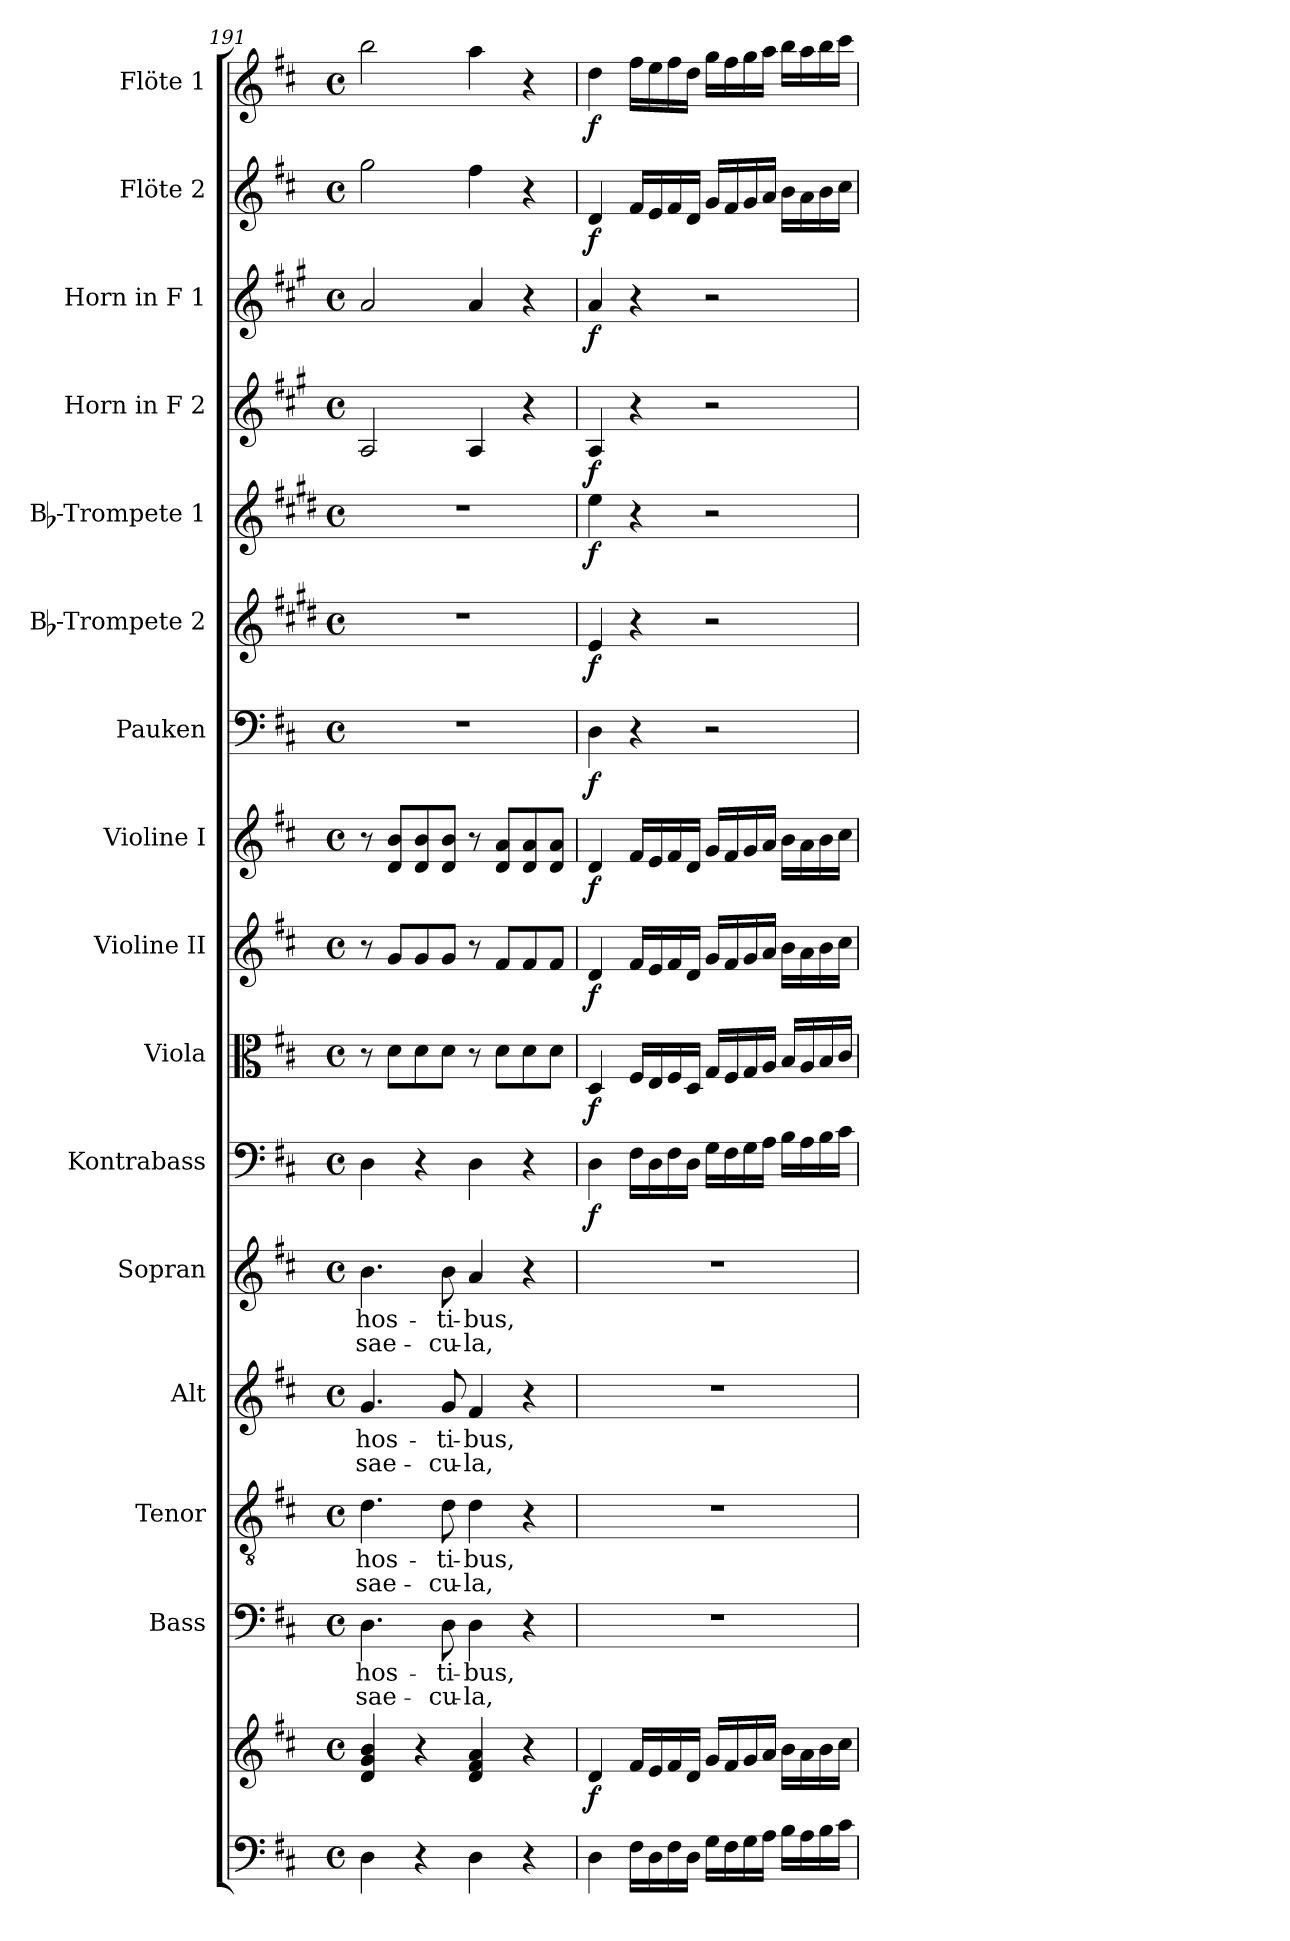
**kern	**kern	**dynam	**kern	**text	**text	**kern	**text	**text	**kern	**text	**text	**kern	**text	**text	**kern	**dynam	**kern	**dynam	**kern	**dynam	**kern	**dynam	**kern	**dynam	**kern	**dynam	**kern	**dynam	**kern	**dynam	**kern	**dynam	**kern	**dynam	**kern	**dynam
*part16	*part16	*part16	*part15	*part15	*part15	*part14	*part14	*part14	*part13	*part13	*part13	*part12	*part12	*part12	*part11	*part11	*part10	*part10	*part9	*part9	*part8	*part8	*part7	*part7	*part6	*part6	*part5	*part5	*part4	*part4	*part3	*part3	*part2	*part2	*part1	*part1
*staff17	*staff16	*staff16/17	*staff15	*staff15	*staff15	*staff14	*staff14	*staff14	*staff13	*staff13	*staff13	*staff12	*staff12	*staff12	*staff11	*staff11	*staff10	*staff10	*staff9	*staff9	*staff8	*staff8	*staff7	*staff7	*staff6	*staff6	*staff5	*staff5	*staff4	*staff4	*staff3	*staff3	*staff2	*staff2	*staff1	*staff1
*	*	*	*I"Bass	*	*	*I"Tenor	*	*	*I"Alt	*	*	*I"Sopran	*	*	*I"Kontrabass	*	*I"Viola	*	*I"Violine II	*	*I"Violine I	*	*I"Pauken	*	*I"Bb-Trompete 2	*	*I"Bb-Trompete 1	*	*I"Horn in F 2	*	*I"Horn in F 1	*	*I"Flöte 2	*	*I"Flöte 1	*
*	*	*	*I'B.	*	*	*I'T.	*	*	*I'A.	*	*	*I'S.	*	*	*I'Kb.	*	*I'Vla.	*	*I'Vl. II	*	*I'Vl. I	*	*I'Pk.	*	*I'Bb Trp. 2	*	*I'Bb Trp. 1	*	*	*	*	*	*I'Fl. 2	*	*I'Fl. 1	*
!!LO:PB:g=z
*clefF4	*clefG2	*	*clefF4	*	*	*clefGv2	*	*	*clefG2	*	*	*clefG2	*	*	*clefF4	*	*clefC3	*	*clefG2	*	*clefG2	*	*clefF4	*	*clefG2	*	*clefG2	*	*clefG2	*	*clefG2	*	*clefG2	*	*clefG2	*
*	*	*	*	*	*	*	*	*	*	*	*	*	*	*	*ITrd7c12	*	*	*	*	*	*	*	*	*	*ITrd1c2	*	*ITrd1c2	*	*ITrd4c7	*	*ITrd4c7	*	*	*	*	*
*k[f#c#]	*k[f#c#]	*	*k[f#c#]	*	*	*k[f#c#]	*	*	*k[f#c#]	*	*	*k[f#c#]	*	*	*k[f#c#]	*	*k[f#c#]	*	*k[f#c#]	*	*k[f#c#]	*	*k[f#c#]	*	*k[f#c#]	*	*k[f#c#]	*	*k[f#c#]	*	*k[f#c#]	*	*k[f#c#]	*	*k[f#c#]	*
*D:	*D:	*	*D:	*	*	*D:	*	*	*D:	*	*	*D:	*	*	*D:	*	*D:	*	*D:	*	*D:	*	*D:	*	*D:	*	*D:	*	*D:	*	*D:	*	*D:	*	*D:	*
*M4/4	*M4/4	*	*M4/4	*	*	*M4/4	*	*	*M4/4	*	*	*M4/4	*	*	*M4/4	*	*M4/4	*	*M4/4	*	*M4/4	*	*M4/4	*	*M4/4	*	*M4/4	*	*M4/4	*	*M4/4	*	*M4/4	*	*M4/4	*
*met(c)	*met(c)	*	*met(c)	*	*	*met(c)	*	*	*met(c)	*	*	*met(c)	*	*	*met(c)	*	*met(c)	*	*met(c)	*	*met(c)	*	*met(c)	*	*met(c)	*	*met(c)	*	*met(c)	*	*met(c)	*	*met(c)	*	*met(c)	*
=191	=191	=191	=191	=191	=191	=191	=191	=191	=191	=191	=191	=191	=191	=191	=191	=191	=191	=191	=191	=191	=191	=191	=191	=191	=191	=191	=191	=191	=191	=191	=191	=191	=191	=191	=191	=191
!	!	!	!	!LO:LY:b	!LO:LY:b	!	!LO:LY:b	!LO:LY:b	!	!LO:LY:b	!LO:LY:b	!	!LO:LY:b	!LO:LY:b	!	!	!	!	!	!	!	!	!	!	!	!	!	!	!	!	!	!	!	!	!	!
4D\	4d/ 4g/ 4b/	.	4.D\	hos-	sae-	4.d\	hos-	sae-	4.g/	hos-	sae-	4.b\	hos-	sae-	4DD\	.	8r	.	8r	.	8r	.	1r	.	1r	.	1r	.	2D/	.	2d/	.	2gg\	.	2bb\	.
.	.	.	.	.	.	.	.	.	.	.	.	.	.	.	.	.	8d\L	.	8g/L	.	8d/ 8b/L	.	.	.	.	.	.	.	.	.	.	.	.	.	.	.
4r	4r	.	.	.	.	.	.	.	.	.	.	.	.	.	4r	.	8d\	.	8g/	.	8d/ 8b/	.	.	.	.	.	.	.	.	.	.	.	.	.	.	.
!	!	!	!	!LO:LY:b	!LO:LY:b	!	!LO:LY:b	!LO:LY:b	!	!LO:LY:b	!LO:LY:b	!	!LO:LY:b	!LO:LY:b	!	!	!	!	!	!	!	!	!	!	!	!	!	!	!	!	!	!	!	!	!	!
.	.	.	8D\	-ti-	-cu-	8d\	-ti-	-cu-	8g/	-ti-	-cu-	8b\	-ti-	-cu-	.	.	8d\J	.	8g/J	.	8d/ 8b/J	.	.	.	.	.	.	.	.	.	.	.	.	.	.	.
!	!	!	!	!LO:LY:b	!LO:LY:b	!	!LO:LY:b	!LO:LY:b	!	!LO:LY:b	!LO:LY:b	!	!LO:LY:b	!LO:LY:b	!	!	!	!	!	!	!	!	!	!	!	!	!	!	!	!	!	!	!	!	!	!
4D\	4d/ 4f#/ 4a/	.	4D\	-bus,	-la,	4d\	-bus,	-la,	4f#/	-bus,	-la,	4a/	-bus,	-la,	4DD\	.	8r	.	8r	.	8r	.	.	.	.	.	.	.	4D/	.	4d/	.	4ff#\	.	4aa\	.
.	.	.	.	.	.	.	.	.	.	.	.	.	.	.	.	.	8d\L	.	8f#/L	.	8d/ 8a/L	.	.	.	.	.	.	.	.	.	.	.	.	.	.	.
4r	4r	.	4r	.	.	4r	.	.	4r	.	.	4r	.	.	4r	.	8d\	.	8f#/	.	8d/ 8a/	.	.	.	.	.	.	.	4r	.	4r	.	4r	.	4r	.
.	.	.	.	.	.	.	.	.	.	.	.	.	.	.	.	.	8d\J	.	8f#/J	.	8d/ 8a/J	.	.	.	.	.	.	.	.	.	.	.	.	.	.	.
=192	=192	=192	=192	=192	=192	=192	=192	=192	=192	=192	=192	=192	=192	=192	=192	=192	=192	=192	=192	=192	=192	=192	=192	=192	=192	=192	=192	=192	=192	=192	=192	=192	=192	=192	=192	=192
!	!	!LO:DY:b	!	!	!	!	!	!	!	!	!	!	!	!	!	!LO:DY:b	!	!LO:DY:b	!	!LO:DY:b	!	!LO:DY:b	!	!LO:DY:b	!	!LO:DY:b	!	!LO:DY:b	!	!LO:DY:b	!	!LO:DY:b	!	!LO:DY:b	!	!LO:DY:b
4D\	4d/	f	1r	.	.	1r	.	.	1r	.	.	1r	.	.	4DD\	f	4D/	f	4d/	f	4d/	f	4D\	f	4d/	f	4dd\	f	4D/	f	4d/	f	4d/	f	4dd\	f
16F#\LL	16f#/LL	.	.	.	.	.	.	.	.	.	.	.	.	.	16FF#\LL	.	16F#/LL	.	16f#/LL	.	16f#/LL	.	4r	.	4r	.	4r	.	4r	.	4r	.	16f#/LL	.	16ff#\LL	.
16D\	16e/	.	.	.	.	.	.	.	.	.	.	.	.	.	16DD\	.	16E/	.	16e/	.	16e/	.	.	.	.	.	.	.	.	.	.	.	16e/	.	16ee\	.
16F#\	16f#/	.	.	.	.	.	.	.	.	.	.	.	.	.	16FF#\	.	16F#/	.	16f#/	.	16f#/	.	.	.	.	.	.	.	.	.	.	.	16f#/	.	16ff#\	.
16D\JJ	16d/JJ	.	.	.	.	.	.	.	.	.	.	.	.	.	16DD\JJ	.	16D/JJ	.	16d/JJ	.	16d/JJ	.	.	.	.	.	.	.	.	.	.	.	16d/JJ	.	16dd\JJ	.
16G\LL	16g/LL	.	.	.	.	.	.	.	.	.	.	.	.	.	16GG\LL	.	16G/LL	.	16g/LL	.	16g/LL	.	2r	.	2r	.	2r	.	2r	.	2r	.	16g/LL	.	16gg\LL	.
16F#\	16f#/	.	.	.	.	.	.	.	.	.	.	.	.	.	16FF#\	.	16F#/	.	16f#/	.	16f#/	.	.	.	.	.	.	.	.	.	.	.	16f#/	.	16ff#\	.
16G\	16g/	.	.	.	.	.	.	.	.	.	.	.	.	.	16GG\	.	16G/	.	16g/	.	16g/	.	.	.	.	.	.	.	.	.	.	.	16g/	.	16gg\	.
16A\JJ	16a/JJ	.	.	.	.	.	.	.	.	.	.	.	.	.	16AA\JJ	.	16A/JJ	.	16a/JJ	.	16a/JJ	.	.	.	.	.	.	.	.	.	.	.	16a/JJ	.	16aa\JJ	.
16B\LL	16b\LL	.	.	.	.	.	.	.	.	.	.	.	.	.	16BB\LL	.	16B/LL	.	16b\LL	.	16b\LL	.	.	.	.	.	.	.	.	.	.	.	16b\LL	.	16bb\LL	.
16A\	16a\	.	.	.	.	.	.	.	.	.	.	.	.	.	16AA\	.	16A/	.	16a\	.	16a\	.	.	.	.	.	.	.	.	.	.	.	16a\	.	16aa\	.
16B\	16b\	.	.	.	.	.	.	.	.	.	.	.	.	.	16BB\	.	16B/	.	16b\	.	16b\	.	.	.	.	.	.	.	.	.	.	.	16b\	.	16bb\	.
16c#\JJ	16cc#\JJ	.	.	.	.	.	.	.	.	.	.	.	.	.	16C#\JJ	.	16c#/JJ	.	16cc#\JJ	.	16cc#\JJ	.	.	.	.	.	.	.	.	.	.	.	16cc#\JJ	.	16ccc#\JJ	.
=	=	=	=	=	=	=	=	=	=	=	=	=	=	=	=	=	=	=	=	=	=	=	=	=	=	=	=	=	=	=	=	=	=	=	=	=
*-	*-	*-	*-	*-	*-	*-	*-	*-	*-	*-	*-	*-	*-	*-	*-	*-	*-	*-	*-	*-	*-	*-	*-	*-	*-	*-	*-	*-	*-	*-	*-	*-	*-	*-	*-	*-
